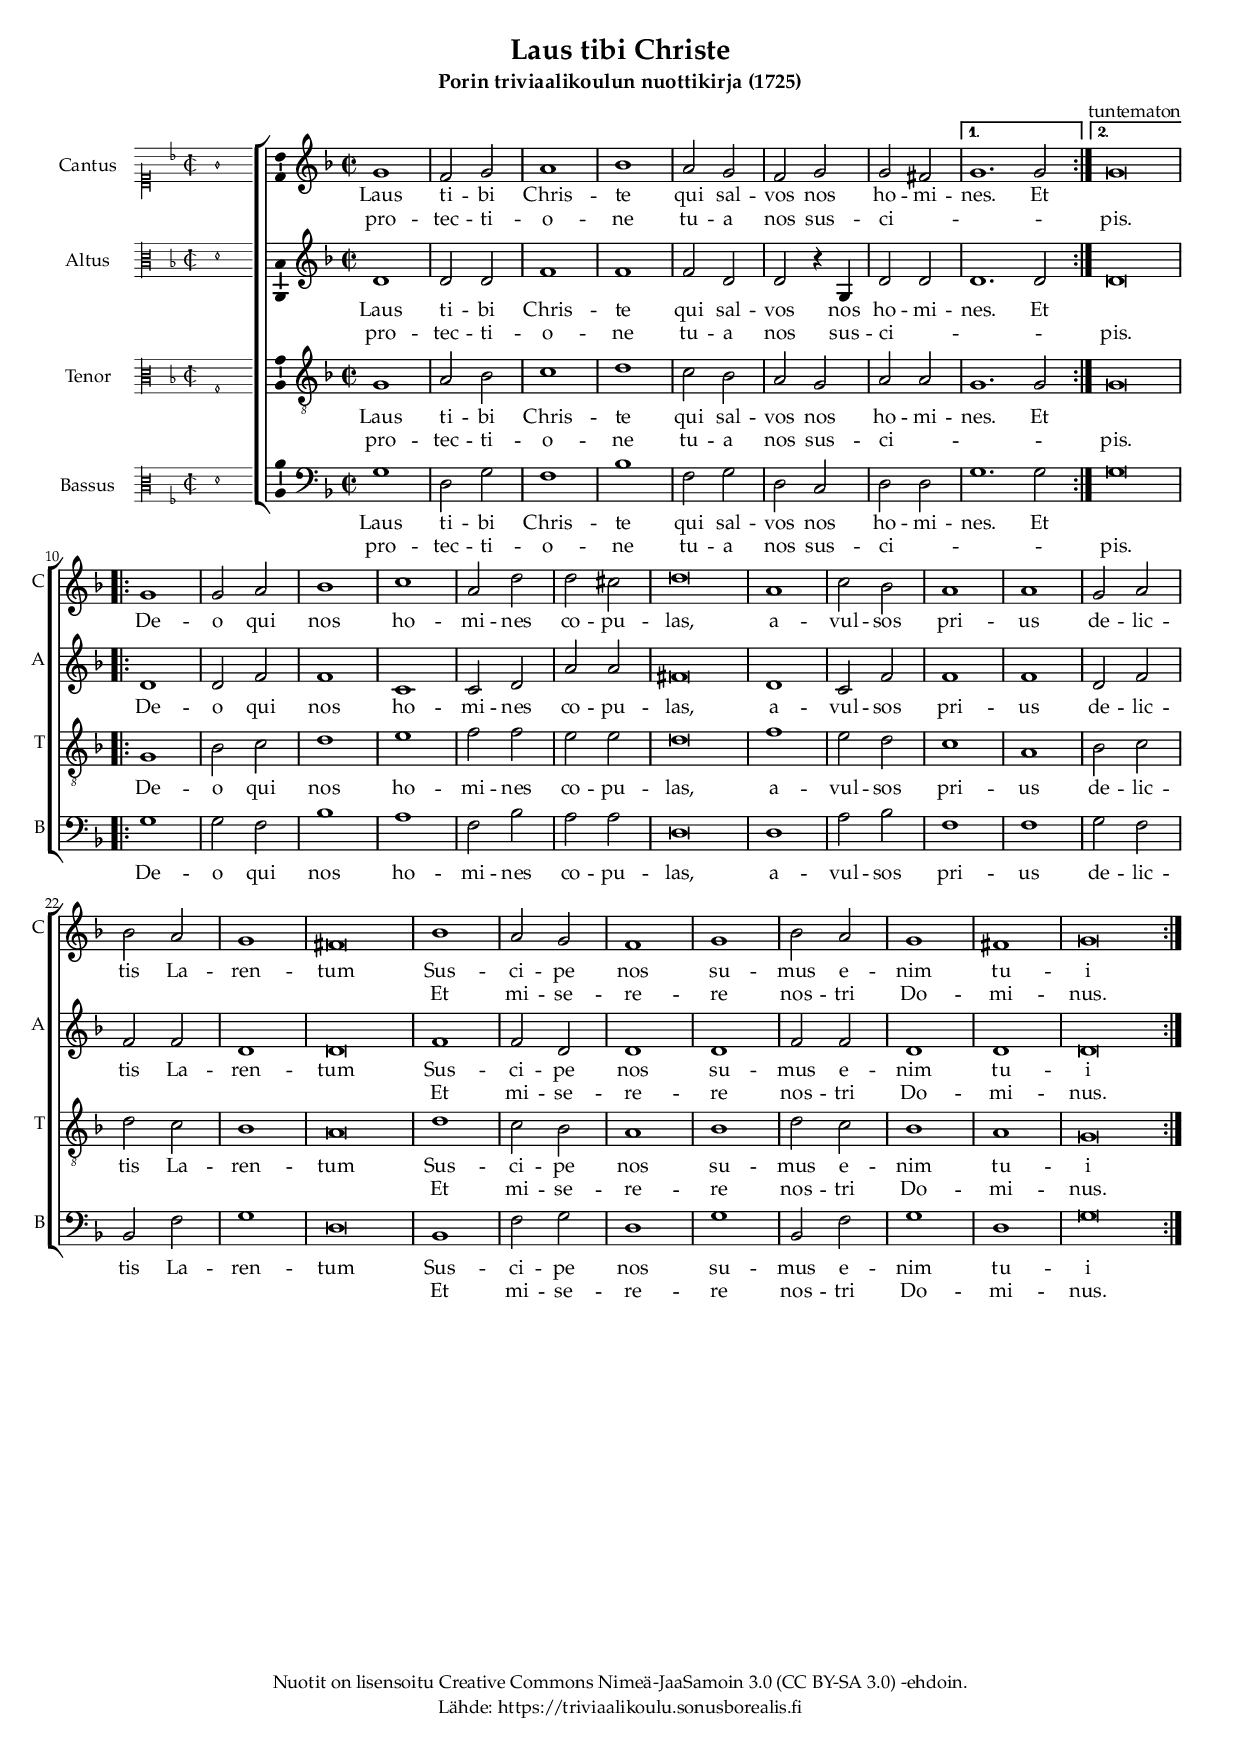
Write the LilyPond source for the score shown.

\version "2.19.80"
\include "suomi.ly"

#(set-global-staff-size 16)

global = {
%  \numericTimeSignature
  \time 2/2
%	\set Timing.measureLength = #(ly:make-moment 4/2)
%  \autoBeamOff
  \key d \minor
  \set Staff.midiInstrument = #"voice oohs"
}


SopranoMusic = \relative c'' {
	\set Staff.instrumentName = #"Cantus"
	\set Staff.shortInstrumentName = "C"

	\incipit {
    \clef "mensural-c1"
    \key d
    \minor
    \time 2/2
    g'1
  }

  \repeat volta 2 {
	  g1 | f2 g | a1 | b | a2 g | f g | g fis |
    \set Timing.measureLength = #(ly:make-moment 4/2)
  }
  \alternative {
    {
      g1. g2
    }
    {
      g\breve
    }
  }
  \set Timing.measureLength = #(ly:make-moment 2/2)
  \repeat volta 2 {
    g1 | g2 a | b1 | c | a2 d | d cis |
    \set Timing.measureLength = #(ly:make-moment 4/2)
    d\breve |
    \set Timing.measureLength = #(ly:make-moment 2/2)
    a1 | c2 b | a1 | a | g2 a | b a | g1 |
    \set Timing.measureLength = #(ly:make-moment 4/2)
    fis\breve
    \set Timing.measureLength = #(ly:make-moment 2/2)
    b1 | a2 g | f1 | g | b2 a | g1 | fis |
    \set Timing.measureLength = #(ly:make-moment 4/2)
    g\breve
  }
}

stanzaOneLyrics = \lyricmode {
	Laus ti -- bi Chris -- te qui sal -- vos nos ho -- mi -- nes.
  Et \skip 1
  De -- o  qui nos ho -- mi -- nes co -- pu -- las,
  a -- vul -- sos pri -- us de -- lic -- tis La -- ren -- tum
  Sus -- ci -- pe nos su -- mus e -- nim tu -- i
}

stanzaTwoLyrics = \lyricmode {
   pro -- tec -- ti -- o -- ne tu -- a nos sus -- ci -- _
   \repeat unfold 2 { \skip 1 }
   pis.
  \repeat unfold 21 { \skip 1 }
  Et mi -- se -- re -- re nos -- tri Do -- mi -- nus.
}

AltoMusic = \relative c' {
	\set Staff.instrumentName = #"Altus"
	\set Staff.shortInstrumentName = "A"

	\incipit {
    \clef "mensural-c3"
    \key d \minor
    \time 2/2
    d'1
  }

  \repeat volta 2 {
	  d1 | d2 d | f1 | f | f2 d | d r4 g, | d'2 d |
  }
  \alternative {
    {
      d1. d2
    }
    {
      d\breve
    }
  }
  \set Timing.measureLength = #(ly:make-moment 2/2)
  \repeat volta 2 {
    d1 | d2 f | f1 | c | c2 d | a' a |
    \set Timing.measureLength = #(ly:make-moment 4/2)
    fis\breve |
    \set Timing.measureLength = #(ly:make-moment 2/2)
    d1 | c2 f | f1 | f | d2 f | f f | d1 |
    \set Timing.measureLength = #(ly:make-moment 4/2)
    d\breve |
    \set Timing.measureLength = #(ly:make-moment 2/2)
    f1 | f2 d | d1 | d | f2 f| d1 | d |
    \set Timing.measureLength = #(ly:make-moment 4/2)
    d\breve
  }
}

TenoreMusic = \relative c' {
	\set Staff.instrumentName = #"Tenor"
	\set Staff.shortInstrumentName = "T"

	\incipit { \clef "mensural-c3" \key d \minor \time 2/2 g1 }

	\clef "treble_8"
  \repeat volta 2 {
	  g1 | a2 b | c1 | d | c2 b | a g | a a |
  }
  \alternative {
    {
      g1. g2
    }
    {
      g\breve
    }
  }
  \set Timing.measureLength = #(ly:make-moment 2/2)
  \repeat volta 2 {
    g1 | b2 c | d1 | e | f2 f | e e |
    \set Timing.measureLength = #(ly:make-moment 4/2)
    d\breve |
    \set Timing.measureLength = #(ly:make-moment 2/2)
    f1 | e2 d | c1 | a | b2 c | d c | b1 |
    \set Timing.measureLength = #(ly:make-moment 4/2)
    a\breve |
    \set Timing.measureLength = #(ly:make-moment 2/2)
    d1 | c2 b | a1 | b | d2 c | b1 | a |
    \set Timing.measureLength = #(ly:make-moment 4/2)
    g\breve
  }
}

BassMusic = \relative c' {
	\set Staff.instrumentName = #"Bassus"
	\set Staff.shortInstrumentName = "B"

	\incipit {
    \clef "mensural-c3"
    \set Staff.middleCClefPosition = #4
    \set Staff.middleCPosition = #4
    \set Staff.clefPosition = #0
    \key d \minor
    \time 2/2
    g1
  }

	\clef bass
  \repeat volta 2 {
	  g1 | d2 g | f1 | b | f2 g | d c | d d |
    \set Timing.measureLength = #(ly:make-moment 4/2)
  }
  \alternative {
    {
      g1. g2
    }
    {
      g\breve
    }
  }
  \set Timing.measureLength = #(ly:make-moment 2/2)
  \repeat volta 2 {
    g1 | g2 f | b1 | a | f2 b | a a |
    \set Timing.measureLength = #(ly:make-moment 4/2)
    d,\breve |
    \set Timing.measureLength = #(ly:make-moment 2/2)
    d1 | a'2 b | f1 | f | g2 f | b, f' | g1 |
    \set Timing.measureLength = #(ly:make-moment 4/2)
    d\breve |
    \set Timing.measureLength = #(ly:make-moment 2/2)
    b1 | f'2 g | d1 | g | b,2 f' | g1 | d |
    \set Timing.measureLength = #(ly:make-moment 4/2)
    g\breve
  }

}

\include "laus-tibi-christe.header.ily"


\score {
  \new ChoirStaff <<
    \new Staff <<
      \new Voice = "Soprano" {
        \global
        \SopranoMusic
      }
     \new Lyrics \lyricsto "Soprano" {
       \stanzaOneLyrics
     }
     \new Lyrics \lyricsto "Soprano" {
       \stanzaTwoLyrics
     }
    >>
    \new Staff <<
      \new Voice = "Alto" {
        \global
        \AltoMusic
      }
     \new Lyrics \lyricsto "Alto" {
       \stanzaOneLyrics
     }
     \new Lyrics \lyricsto "Alto" {
       \stanzaTwoLyrics
     }
    >>
    \new Staff <<
      \new Voice = "Tenore" {
        \global
        \TenoreMusic
      }
      \new Lyrics \lyricsto "Tenore" {
       \stanzaOneLyrics
      }
      \new Lyrics \lyricsto "Tenore" {
        \stanzaTwoLyrics
      }
    >>
    \new Staff <<
      \new Voice = "Bass" {
        \global
        \BassMusic
      }
      \new Lyrics \lyricsto "Bass" {
       \stanzaOneLyrics
      }
      \new Lyrics \lyricsto "Bass" {
        \stanzaTwoLyrics
      }
    >>
  >>
  \midi {
    \tempo 4 = 200
  }
  \layout {
    \context {
      \Voice
      \consists "Ambitus_engraver"
    }
    indent = 3.5\cm
    incipit-width = 2\cm
    \context {
     \Staff \RemoveEmptyStaves
   }
    \context {
     \Score
     \override VerticalAxisGroup.remove-first = ##t
    }
  }
}
